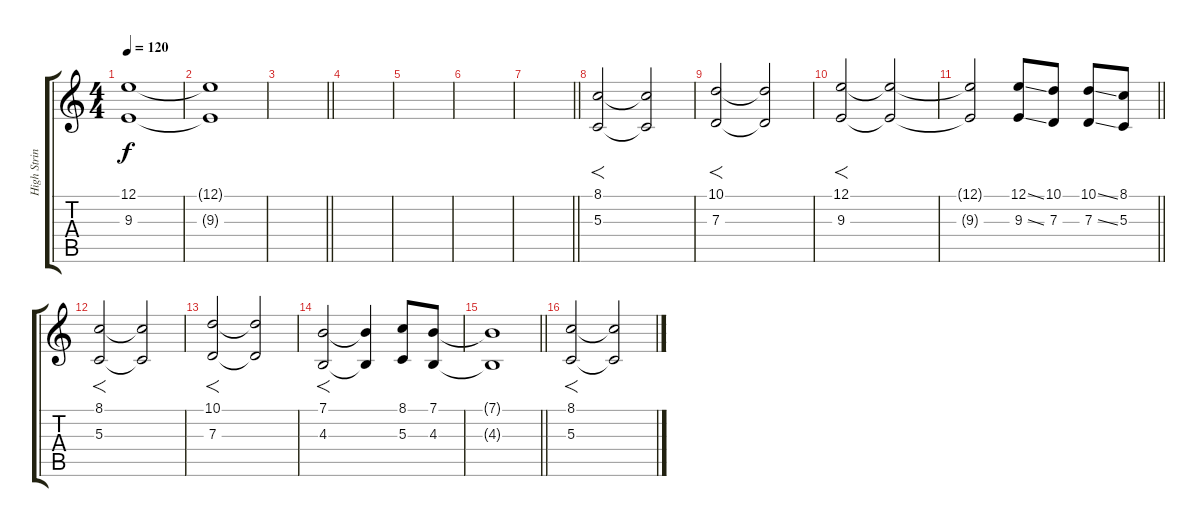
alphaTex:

\track ("High Strings Standard" "High Strin") {instrument stringensemble1}
\staff {score tabs}
\tuning (E4 B3 G3 D3 A2 E2) {hide}
\ts (4 4)
\tempo 120
\clef g2
\ks c
(12.1{t} 9.3{t}).1{dy f} |
(12.1{t} 9.3{t}).1 |
\barLineRight lightlight
|
|
|
|
\barLineRight lightlight
|
(8.1 5.3).2{f volume 12 instrument stringensemble1} (8.1{t} 5.3{t}).2 |
(10.1 7.3).2{f} (10.1{t} 7.3{t}).2 |
(12.1 9.3).2{f} (12.1{t} 9.3{t}).2 |
\barLineRight lightlight
(12.1{t} 9.3{t}).2 (12.1{ss} 9.3{ss}).8 (10.1 7.3).8 (10.1{ss} 7.3{ss}).8 (8.1 5.3).8 |
(8.1 5.3).2{f} (8.1{t} 5.3{t}).2 |
(10.1 7.3).2{f} (10.1{t} 7.3{t}).2 |
(7.1 4.3).2{f} (7.1{t} 4.3{t}).4 (8.1 5.3).8 (7.1 4.3).8 |
\barLineRight lightlight
(7.1{t} 4.3{t}).1 |
\section ("" "")
(8.1 5.3).2{f volume 12 instrument stringensemble1} (8.1{t} 5.3{t}).2
